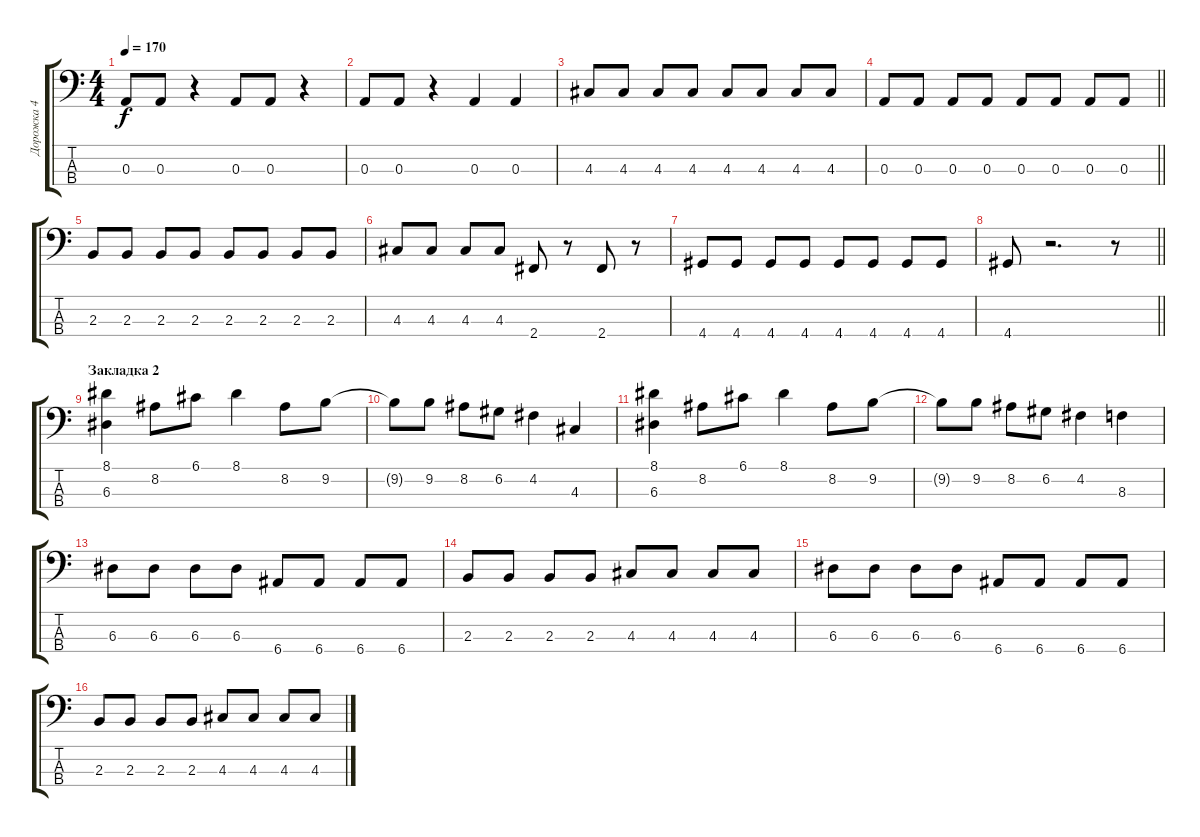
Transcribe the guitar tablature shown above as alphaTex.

\track ("Дорожка 4" "Дорожка 4") {instrument electricbassfinger}
\staff {score tabs}
\tuning (G2 D2 A1 E1) {hide}
\ts (4 4)
\tempo 170
\clef f4
\ks c
0.3.8{dy f} 0.3.8 r.4 0.3.8 0.3.8 r.4 |
0.3.8 0.3.8 r.4 0.3.4 0.3.4 |
4.3.8 4.3.8 4.3.8 4.3.8 4.3.8 4.3.8 4.3.8 4.3.8 |
\barLineRight lightlight
0.3.8 0.3.8 0.3.8 0.3.8 0.3.8 0.3.8 0.3.8 0.3.8 |
2.3.8 2.3.8 2.3.8 2.3.8 2.3.8 2.3.8 2.3.8 2.3.8 |
4.3.8 4.3.8 4.3.8 4.3.8 2.4.8 r.8 2.4.8 r.8 |
4.4.8 4.4.8 4.4.8 4.4.8 4.4.8 4.4.8 4.4.8 4.4.8 |
\barLineRight lightlight
4.4.8 r.2{d} r.8 |
\section ("" "Закладка 2")
(8.1 6.3).4 8.2.8 6.1.8 8.1.4 8.2.8 9.2.8 |
9.2{t}.8 9.2.8 8.2.8 6.2.8 4.2.4 4.3.4 |
(8.1 6.3).4 8.2.8 6.1.8 8.1.4 8.2.8 9.2.8 |
9.2{t}.8 9.2.8 8.2.8 6.2.8 4.2.4 8.3.4 |
6.3.8 6.3.8 6.3.8 6.3.8 6.4.8 6.4.8 6.4.8 6.4.8 |
2.3.8 2.3.8 2.3.8 2.3.8 4.3.8 4.3.8 4.3.8 4.3.8 |
6.3.8 6.3.8 6.3.8 6.3.8 6.4.8 6.4.8 6.4.8 6.4.8 |
2.3.8 2.3.8 2.3.8 2.3.8 4.3.8 4.3.8 4.3.8 4.3.8
